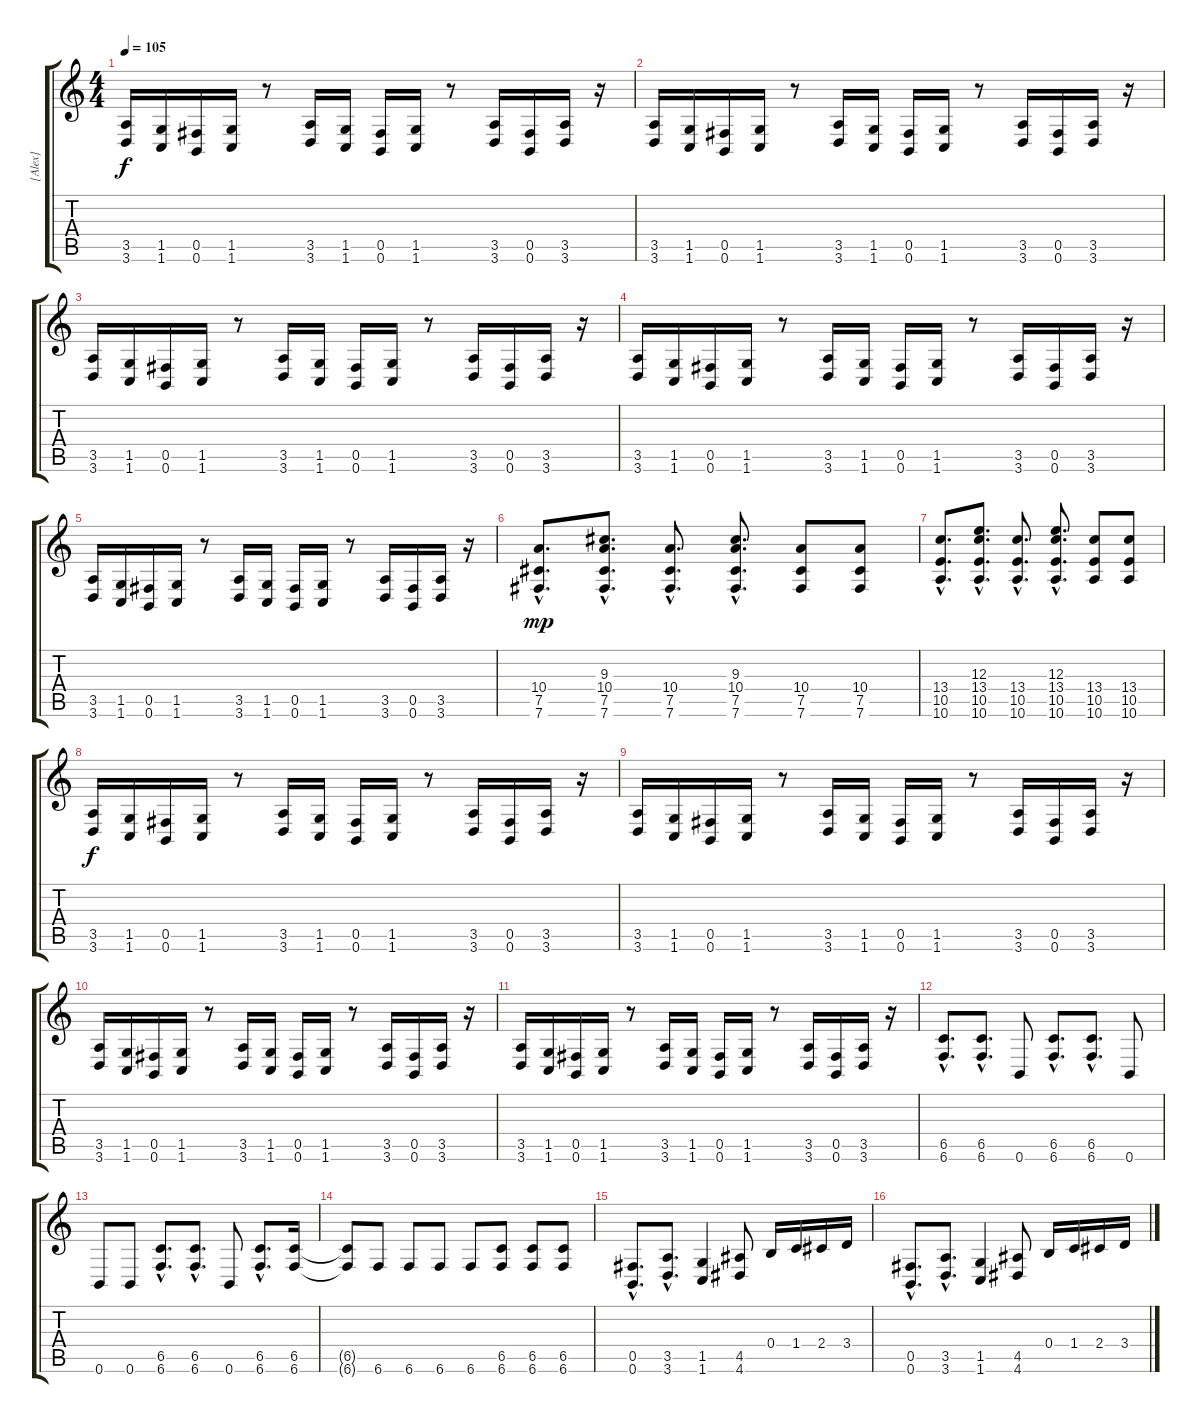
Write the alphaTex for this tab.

\track ("[Alex]" "[Alex]") {instrument distortionguitar}
\staff {score tabs}
\tuning (Db4 Ab3 E3 B2 Gb2 B1) {hide}
\ts (4 4)
\tempo 105
\clef g2
\ks c
(3.5 3.6).16{dy f} (1.5 1.6).16 (0.5 0.6).16 (1.5 1.6).16 r.8 (3.5 3.6).16 (1.5 1.6).16 (0.5 0.6).16 (1.5 1.6).16 r.8 (3.5 3.6).16 (0.5 0.6).16 (3.5 3.6).16 r.16 |
(3.5 3.6).16 (1.5 1.6).16 (0.5 0.6).16 (1.5 1.6).16 r.8 (3.5 3.6).16 (1.5 1.6).16 (0.5 0.6).16 (1.5 1.6).16 r.8 (3.5 3.6).16 (0.5 0.6).16 (3.5 3.6).16 r.16 |
(3.5 3.6).16 (1.5 1.6).16 (0.5 0.6).16 (1.5 1.6).16 r.8 (3.5 3.6).16 (1.5 1.6).16 (0.5 0.6).16 (1.5 1.6).16 r.8 (3.5 3.6).16 (0.5 0.6).16 (3.5 3.6).16 r.16 |
(3.5 3.6).16 (1.5 1.6).16 (0.5 0.6).16 (1.5 1.6).16 r.8 (3.5 3.6).16 (1.5 1.6).16 (0.5 0.6).16 (1.5 1.6).16 r.8 (3.5 3.6).16 (0.5 0.6).16 (3.5 3.6).16 r.16 |
(3.5 3.6).16 (1.5 1.6).16 (0.5 0.6).16 (1.5 1.6).16 r.8 (3.5 3.6).16 (1.5 1.6).16 (0.5 0.6).16 (1.5 1.6).16 r.8 (3.5 3.6).16 (0.5 0.6).16 (3.5 3.6).16 r.16 |
(10.4{hac} 7.5{hac} 7.6{hac}).8{d dy mp} (9.3{hac} 10.4{hac} 7.5{hac} 7.6{hac}).8{d} (10.4{hac} 7.5{hac} 7.6{hac}).8{d} (9.3{hac} 10.4{hac} 7.5{hac} 7.6{hac}).8{d} (10.4 7.5 7.6).8 (10.4 7.5 7.6).8 |
(13.4{hac} 10.5{hac} 10.6{hac}).8{d} (12.3{hac} 13.4{hac} 10.5{hac} 10.6{hac}).8{d} (13.4{hac} 10.5{hac} 10.6{hac}).8{d} (12.3{hac} 13.4{hac} 10.5{hac} 10.6{hac}).8{d} (13.4 10.5 10.6).8 (13.4 10.5 10.6).8 |
(3.5 3.6).16{dy f} (1.5 1.6).16 (0.5 0.6).16 (1.5 1.6).16 r.8 (3.5 3.6).16 (1.5 1.6).16 (0.5 0.6).16 (1.5 1.6).16 r.8 (3.5 3.6).16 (0.5 0.6).16 (3.5 3.6).16 r.16 |
(3.5 3.6).16 (1.5 1.6).16 (0.5 0.6).16 (1.5 1.6).16 r.8 (3.5 3.6).16 (1.5 1.6).16 (0.5 0.6).16 (1.5 1.6).16 r.8 (3.5 3.6).16 (0.5 0.6).16 (3.5 3.6).16 r.16 |
(3.5 3.6).16 (1.5 1.6).16 (0.5 0.6).16 (1.5 1.6).16 r.8 (3.5 3.6).16 (1.5 1.6).16 (0.5 0.6).16 (1.5 1.6).16 r.8 (3.5 3.6).16 (0.5 0.6).16 (3.5 3.6).16 r.16 |
(3.5 3.6).16 (1.5 1.6).16 (0.5 0.6).16 (1.5 1.6).16 r.8 (3.5 3.6).16 (1.5 1.6).16 (0.5 0.6).16 (1.5 1.6).16 r.8 (3.5 3.6).16 (0.5 0.6).16 (3.5 3.6).16 r.16 |
(6.5{hac} 6.6{hac}).8{d} (6.5{hac} 6.6{hac}).8{d} 0.6.8 (6.5{hac} 6.6{hac}).8{d} (6.5{hac} 6.6{hac}).8{d} 0.6.8 |
0.6.8 0.6.8 (6.5{hac} 6.6{hac}).8{d} (6.5{hac} 6.6{hac}).8{d} 0.6.8 (6.5{hac} 6.6{hac}).8{d} (6.5 6.6).16 |
(6.5{t} 6.6{t}).8 6.6.8 6.6.8 6.6.8 6.6.8 (6.5 6.6).8 (6.5 6.6).8 (6.5 6.6).8 |
(0.5{hac} 0.6{hac}).8{d} (3.5{hac} 3.6{hac}).8{d} (1.5 1.6).4 (4.5 4.6).8 0.4.16 1.4.16 2.4.16 3.4.16 |
(0.5{hac} 0.6{hac}).8{d} (3.5{hac} 3.6{hac}).8{d} (1.5 1.6).4 (4.5 4.6).8 0.4.16 1.4.16 2.4.16 3.4.16
